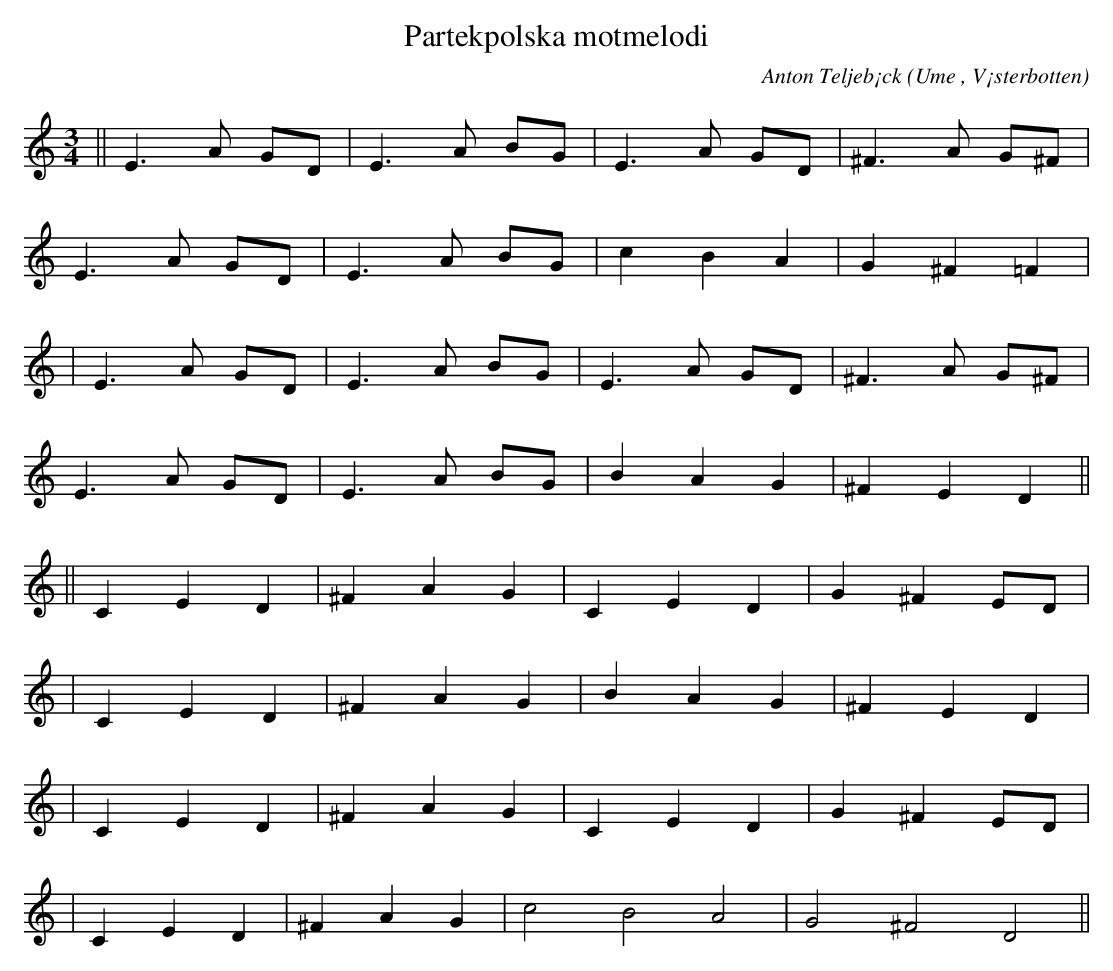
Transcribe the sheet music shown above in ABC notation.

X:1
T:Partekpolska motmelodi
O:Ume , V¡sterbotten
C:Anton Teljeb¡ck
M:3/4
L:1/8
K:Am
||E3A GD | E3A BG |¢E3A GD | ^F3A G^F|
E3A GD | E3A BG | c2 B2 A2 | G2 ^F2 =F2 |
| E3A GD | E3A BG | E3A GD | ^F3A G^F|
E3A GD | E3A BG | B2 A2 G2 | ^F2 E2 D2 ||
L:1/4
|| CED | ^FAG | CED | G^FE/D/ |
| CED | ^FAG | BAG | ^FED |
|CED | ^FAG | CED | G^FE/D/ |
| CED | ^FAG |¢c2 B2 A2 | G2 ^F2 D2 ||
